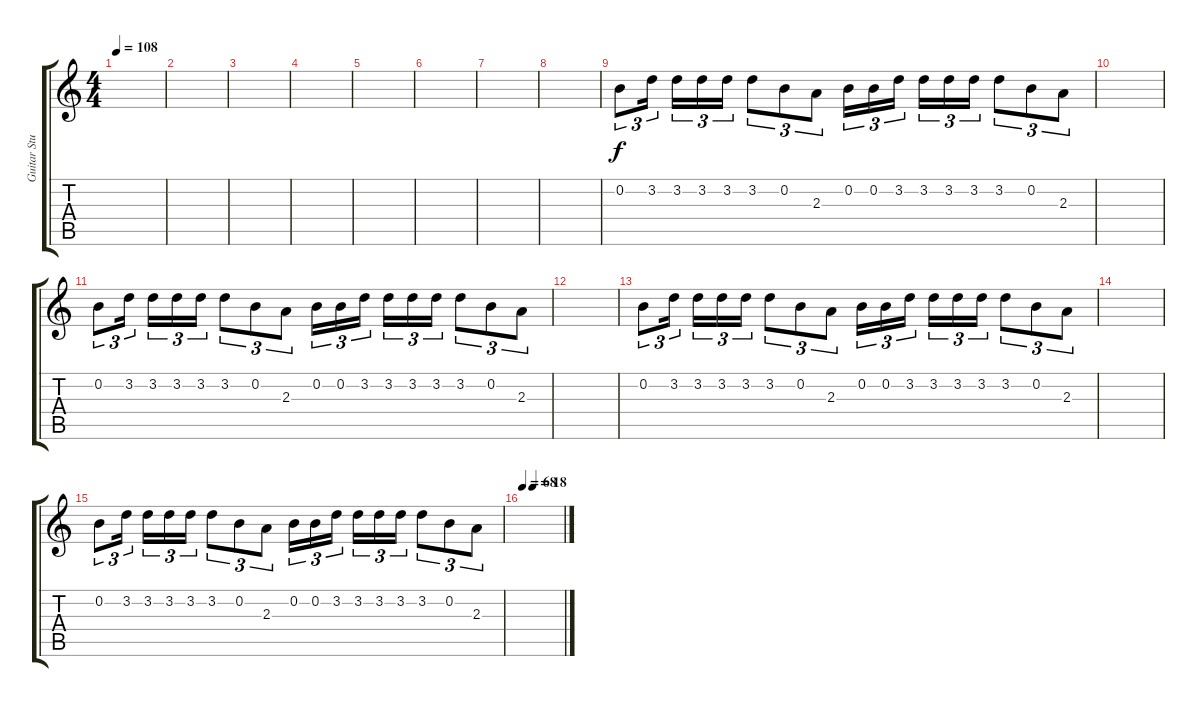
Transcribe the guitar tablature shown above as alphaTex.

\track ("Guitar Studio" "Guitar Stu") {instrument distortionguitar}
\staff {score tabs}
\tuning (E4 B3 G3 D3 A2 E2) {hide}
\ts (4 4)
\tempo 108
\clef g2
\ks c
|
|
|
|
|
|
|
|
0.2.8{tu (3 2)} 3.2.16{tu (3 2) beam splitsecondary} 3.2.16{tu (3 2)} 3.2.16{tu (3 2)} 3.2.16{tu (3 2)} 3.2.8{tu (3 2)} 0.2.8{tu (3 2)} 2.3.8{tu (3 2)} 0.2.16{tu (3 2)} 0.2.16{tu (3 2)} 3.2.16{tu (3 2) beam splitsecondary} 3.2.16{tu (3 2)} 3.2.16{tu (3 2)} 3.2.16{tu (3 2)} 3.2.8{tu (3 2)} 0.2.8{tu (3 2)} 2.3.8{tu (3 2)} |
|
0.2.8{tu (3 2)} 3.2.16{tu (3 2) beam splitsecondary} 3.2.16{tu (3 2)} 3.2.16{tu (3 2)} 3.2.16{tu (3 2)} 3.2.8{tu (3 2)} 0.2.8{tu (3 2)} 2.3.8{tu (3 2)} 0.2.16{tu (3 2)} 0.2.16{tu (3 2)} 3.2.16{tu (3 2) beam splitsecondary} 3.2.16{tu (3 2)} 3.2.16{tu (3 2)} 3.2.16{tu (3 2)} 3.2.8{tu (3 2)} 0.2.8{tu (3 2)} 2.3.8{tu (3 2)} |
|
0.2.8{tu (3 2)} 3.2.16{tu (3 2) beam splitsecondary} 3.2.16{tu (3 2)} 3.2.16{tu (3 2)} 3.2.16{tu (3 2)} 3.2.8{tu (3 2)} 0.2.8{tu (3 2)} 2.3.8{tu (3 2)} 0.2.16{tu (3 2)} 0.2.16{tu (3 2)} 3.2.16{tu (3 2) beam splitsecondary} 3.2.16{tu (3 2)} 3.2.16{tu (3 2)} 3.2.16{tu (3 2)} 3.2.8{tu (3 2)} 0.2.8{tu (3 2)} 2.3.8{tu (3 2)} |
|
0.2.8{tu (3 2)} 3.2.16{tu (3 2) beam splitsecondary} 3.2.16{tu (3 2)} 3.2.16{tu (3 2)} 3.2.16{tu (3 2)} 3.2.8{tu (3 2)} 0.2.8{tu (3 2)} 2.3.8{tu (3 2)} 0.2.16{tu (3 2)} 0.2.16{tu (3 2)} 3.2.16{tu (3 2) beam splitsecondary} 3.2.16{tu (3 2)} 3.2.16{tu (3 2)} 3.2.16{tu (3 2)} 3.2.8{tu (3 2)} 0.2.8{tu (3 2)} 2.3.8{tu (3 2)} |
\tempo 68
\tempo (18 0.25)
